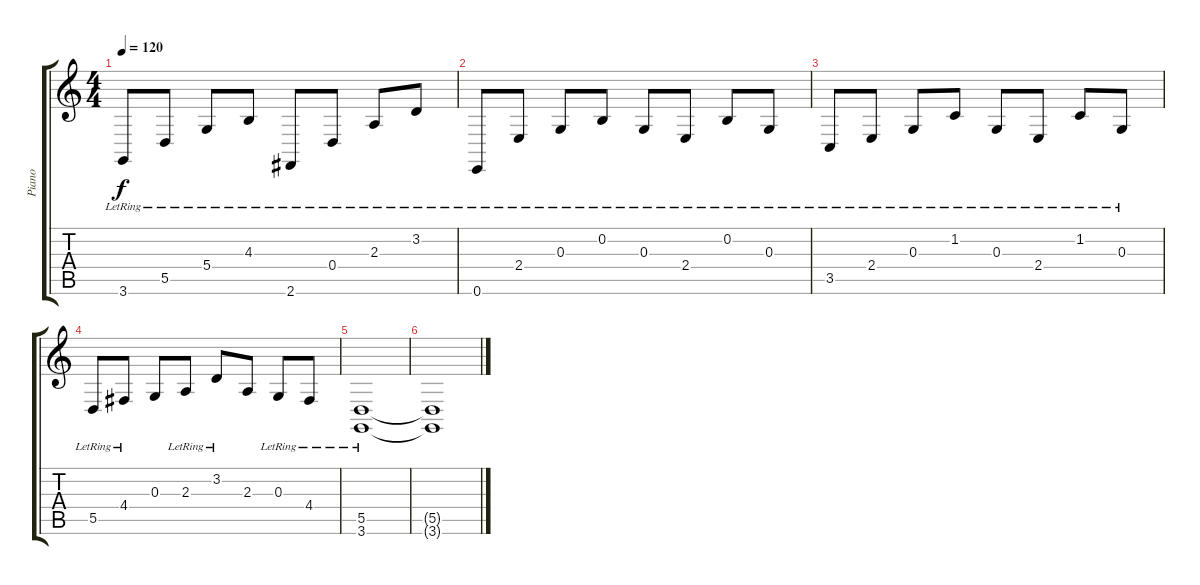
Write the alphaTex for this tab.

\track ("Piano" "Piano") {instrument acousticgrandpiano}
\staff {score tabs}
\tuning (E4 B3 G3 D3 A2 E2) {hide}
\ts (4 4)
\tempo 120
\clef g2
\ks c
3.6{lr}.8{dy f} 5.5{lr}.8 5.4{lr}.8 4.3{lr}.8 2.6{lr}.8 0.4{lr}.8 2.3{lr}.8 3.2{lr}.8 |
0.6{lr}.8 2.4{lr}.8 0.3{lr}.8 0.2{lr}.8 0.3{lr}.8 2.4{lr}.8 0.2{lr}.8 0.3{lr}.8 |
3.5{lr}.8 2.4{lr}.8 0.3{lr}.8 1.2{lr}.8 0.3{lr}.8 2.4{lr}.8 1.2{lr}.8 0.3{lr}.8 |
5.5{lr}.8 4.4{lr}.8 0.3.8 2.3{lr}.8 3.2{lr}.8 2.3.8 0.3{lr}.8 4.4{lr}.8 |
(5.5 3.6{lr}).1 |
(5.5{t} 3.6{t}).1
